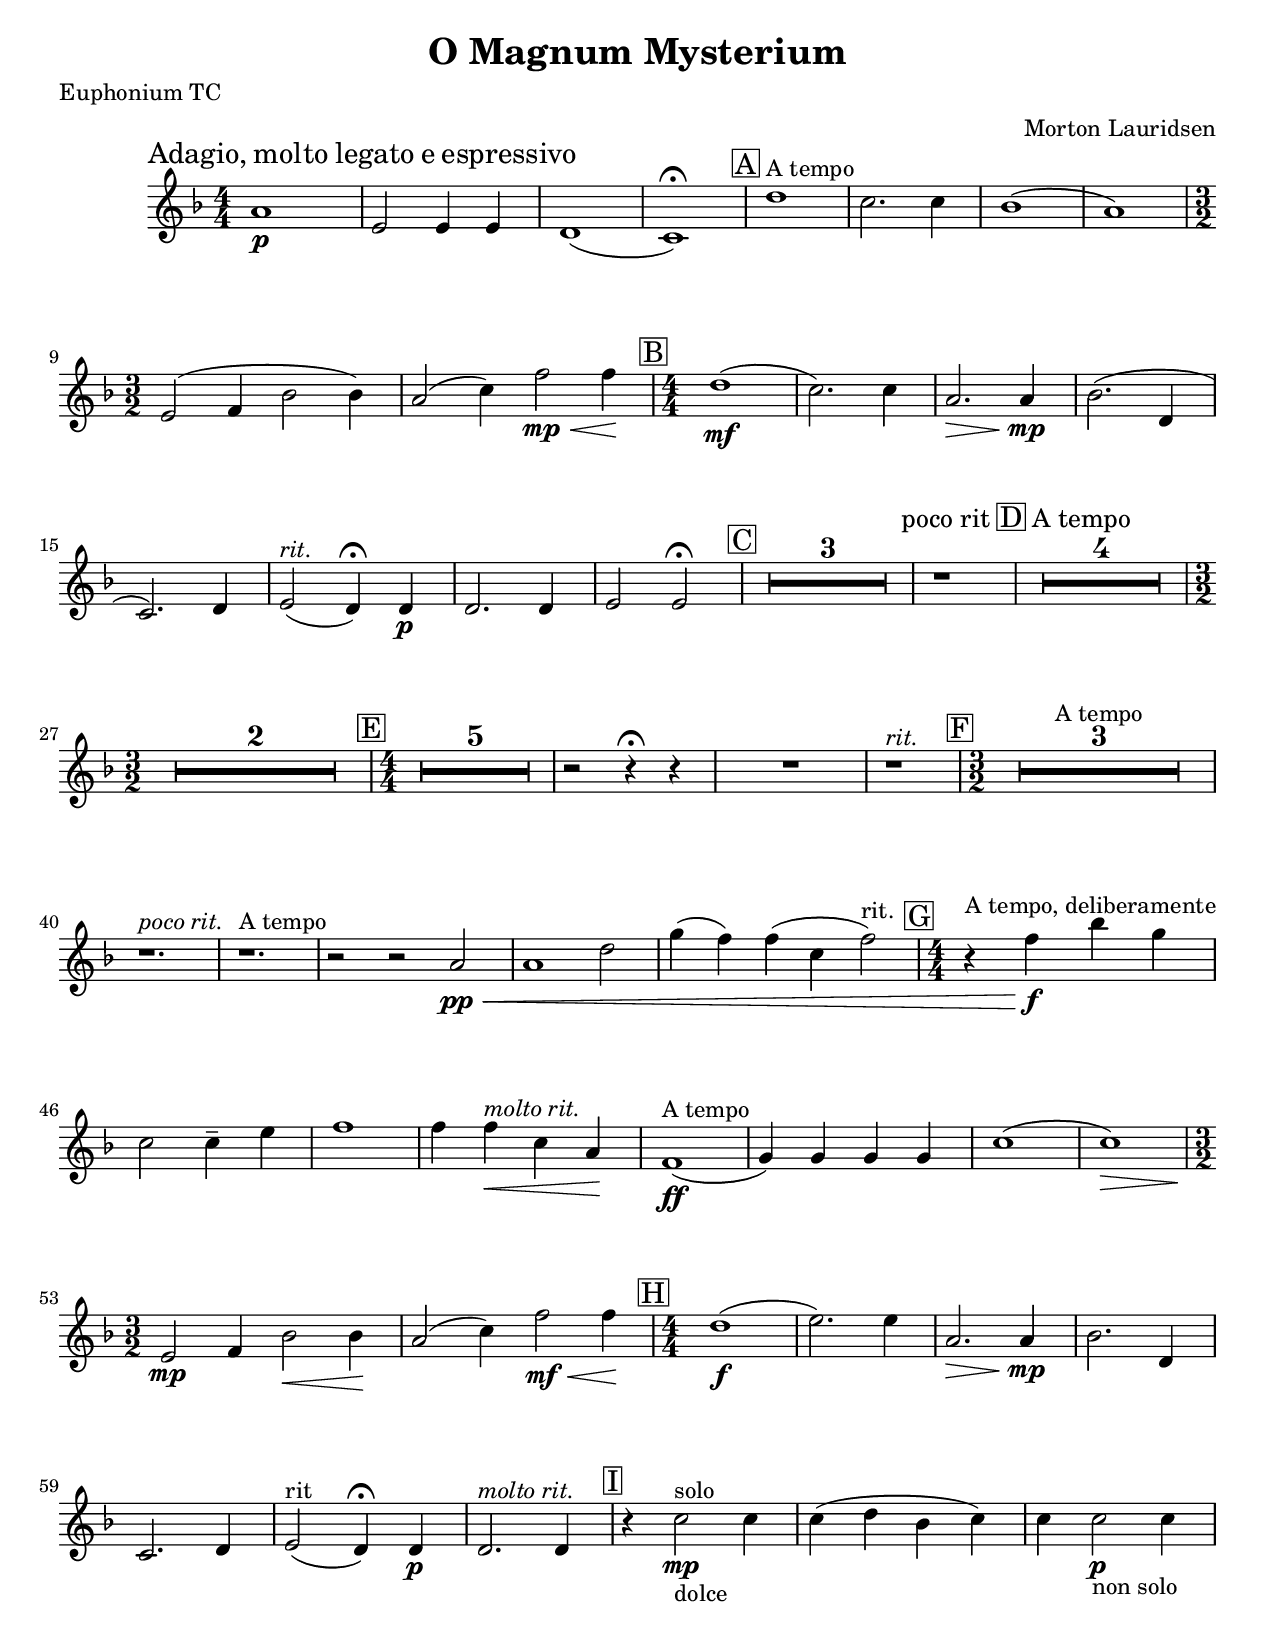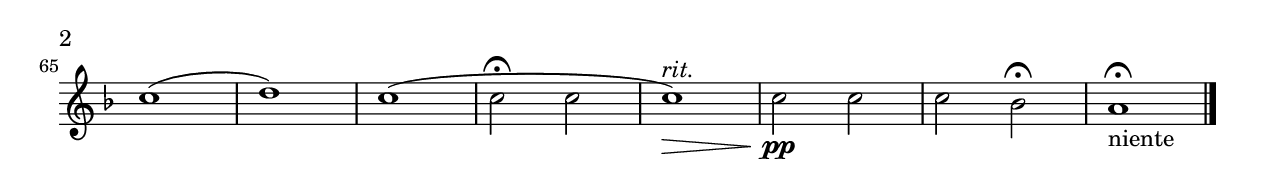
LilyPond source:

\version "2.14.2"
\include "english.ly"

\paper {
    #(set-paper-size "letter" )
    ragged-last-bottom = ##t
    system-system-spacing #'basic-distance = #20
}

\header {
    title = "O Magnum Mysterium"
    poet = "Euphonium TC"
    arranger = "Morton Lauridsen"
}


ritard = \markup { \italic { rit. } }
aTempo = \markup { \italic { a tempo } }
slightRit = \markup { \italic { slight rit. } }
pocoRit = \markup { \italic { poco rit. } }
moltoRit = \markup { \italic { molto rit. } }
moltoRall = \markup { \italic { molto rall. } }
bendWithLip = \markup { \italic { bend with lip } }
accelPoco = \markup { \italic { accel poco a poco } }
rallPoco = \markup { \italic { rall poco a poco } }

euphbc = \relative c' {
   \override Staff.TimeSignature #'style = #'()
   %% \override Score.BarNumber #'break-visibility = #'#(#t #t #t)
   \override MultiMeasureRest #'expand-limit = #1
   \compressFullBarRests
   %% \set Score.skipBars = ##t

   \time 4/4
   \key ef \major

   g1\p
   \mark \markup { Adagio, molto legato e espressivo } |
   d2 d4 d4 | c1( | bf1)\fermata |
   \mark \markup{ \box A } c'1^"A tempo" | bf2. bf4 |
   af1( | g1) |
   \time 3/2
   d2( ef4 af2 af4) | g2( bf4) ef2\mp\< ef4\! |
   \mark \markup{ \box B } \time 4/4
   c1(\mf |
   bf2.) bf4 | g2.\> g4\!\mp | af2.( c,4 | bf2.) c4 | 
       d2(^\ritard c4)\fermata c4\p | c2. c4 |
   %% Bar 18
   d2 d2\fermata | \mark \markup{ \box C } R1*3 r1 
   \mark \markup{ \smaller "poco rit" \box D \smaller "A tempo" } R1*4
   \time 3/2 R1.*2 
   \mark \markup{ \box E } \time 4/4 R1*5
   r2 r4\fermata r4 | R2*2 | r1^\ritard |
   \mark \markup{ \box F } \time 3/2 R1.*3^"A tempo" | r1.^\pocoRit |
     r1.^"A tempo" |
   %% Bar 43
   r2 r2 g2\pp\< | g1 c2 | f4( ef) ef( bf ef2)^"rit." |
   \mark \markup{ \box G }
   \time 4/4
   r4^"A tempo, deliberamente" ef4\f af f | bf,2 bf4-- d |
   %% Bar 48
%%   ef1 | ef4 ef4\<^"molto rit." bf4 g4\! | ef1(\ff^"A tempo" | f4) f f f |
   ef1 | ef4 ef4\<^\moltoRit bf4 g4\! | ef1(\ff^"A tempo" | f4) f f f |
       bf1( | bf1)\> | \time 3/2 d,2\mp\! ef4 af2\< af4\! |
   %% Bar 55
   g2( bf4) ef2\mf\< ef4\! |
   \mark \markup{ \box H } \time 4/4
   c1(\f | d2.) d4 | g,2.\> g4\!\mp | af2. c,4 | bf2. c4 |
   %% Bar 61
%%   d2(^"rit" c4)\fermata c\p | c2.^"molto rit." c4 |
   d2(^"rit" c4)\fermata c\p | c2.^\moltoRit c4 |
   \mark \markup{ \box I }
   r4 bf'2\mp^"solo"_"dolce" bf4 | bf4( c af bf) | bf4 bf2\p_"non solo" bf4 |
     bf1( |
   c1) | bf1( | bf2\fermata bf2 | bf1)^\ritard\> | bf2\!\pp bf2 |
     bf2 af2\fermata | g1\fermata_"niente" \bar "|."

}




%% Turn on the other multimeasure rests

\score {
%%  { \clef bass \transpose c, c, \euphbc }
  { \clef treble \transpose c, d \euphbc }
  \layout {
    \context {
      \Score
      \override SpacingSpanner
          #'base-shortest-duration = #(ly:make-moment 1 16)
    }
  }
}
